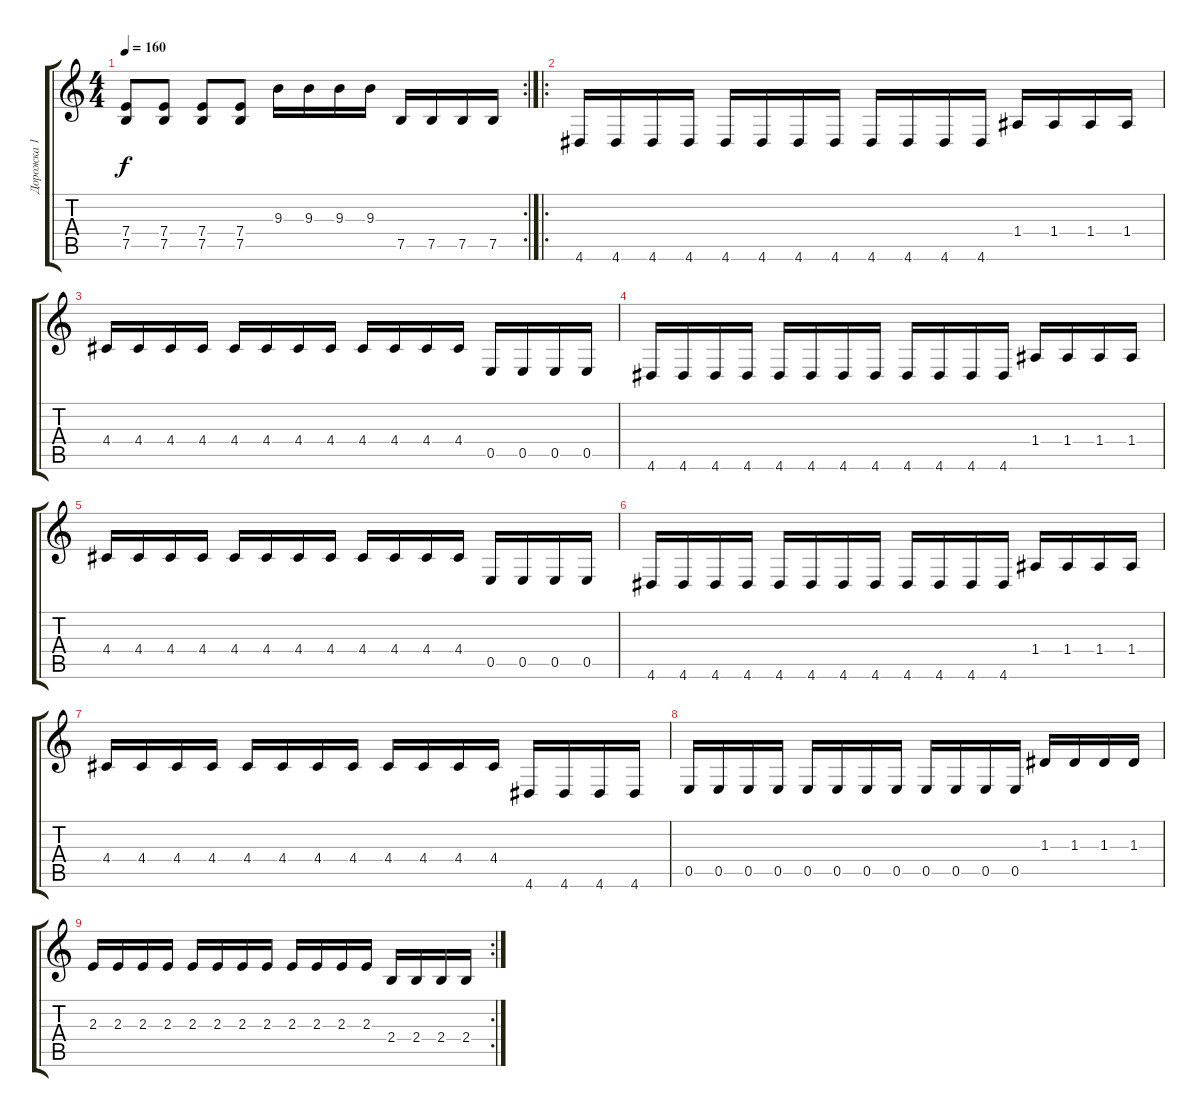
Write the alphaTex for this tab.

\track ("Дорожка 1" "Дорожка 1") {instrument overdrivenguitar}
\staff {score tabs}
\tuning (B3 Gb3 D3 A2 E2 B1) {hide}
\rc 2
\ts (4 4)
\tempo 160
\clef g2
\ks c
(7.4 7.5).8{dy f} (7.4 7.5).8 (7.4 7.5).8 (7.4 7.5).8 9.3.16 9.3.16 9.3.16 9.3.16 7.5.16 7.5.16 7.5.16 7.5.16 |
\ro
4.6.16 4.6.16 4.6.16 4.6.16 4.6.16 4.6.16 4.6.16 4.6.16 4.6.16 4.6.16 4.6.16 4.6.16 1.4.16 1.4.16 1.4.16 1.4.16 |
4.4.16 4.4.16 4.4.16 4.4.16 4.4.16 4.4.16 4.4.16 4.4.16 4.4.16 4.4.16 4.4.16 4.4.16 0.5.16 0.5.16 0.5.16 0.5.16 |
4.6.16 4.6.16 4.6.16 4.6.16 4.6.16 4.6.16 4.6.16 4.6.16 4.6.16 4.6.16 4.6.16 4.6.16 1.4.16 1.4.16 1.4.16 1.4.16 |
4.4.16 4.4.16 4.4.16 4.4.16 4.4.16 4.4.16 4.4.16 4.4.16 4.4.16 4.4.16 4.4.16 4.4.16 0.5.16 0.5.16 0.5.16 0.5.16 |
4.6.16 4.6.16 4.6.16 4.6.16 4.6.16 4.6.16 4.6.16 4.6.16 4.6.16 4.6.16 4.6.16 4.6.16 1.4.16 1.4.16 1.4.16 1.4.16 |
4.4.16 4.4.16 4.4.16 4.4.16 4.4.16 4.4.16 4.4.16 4.4.16 4.4.16 4.4.16 4.4.16 4.4.16 4.6.16 4.6.16 4.6.16 4.6.16 |
0.5.16 0.5.16 0.5.16 0.5.16 0.5.16 0.5.16 0.5.16 0.5.16 0.5.16 0.5.16 0.5.16 0.5.16 1.3.16 1.3.16 1.3.16 1.3.16 |
\rc 2
2.3.16 2.3.16 2.3.16 2.3.16 2.3.16 2.3.16 2.3.16 2.3.16 2.3.16 2.3.16 2.3.16 2.3.16 2.4.16 2.4.16 2.4.16 2.4.16
